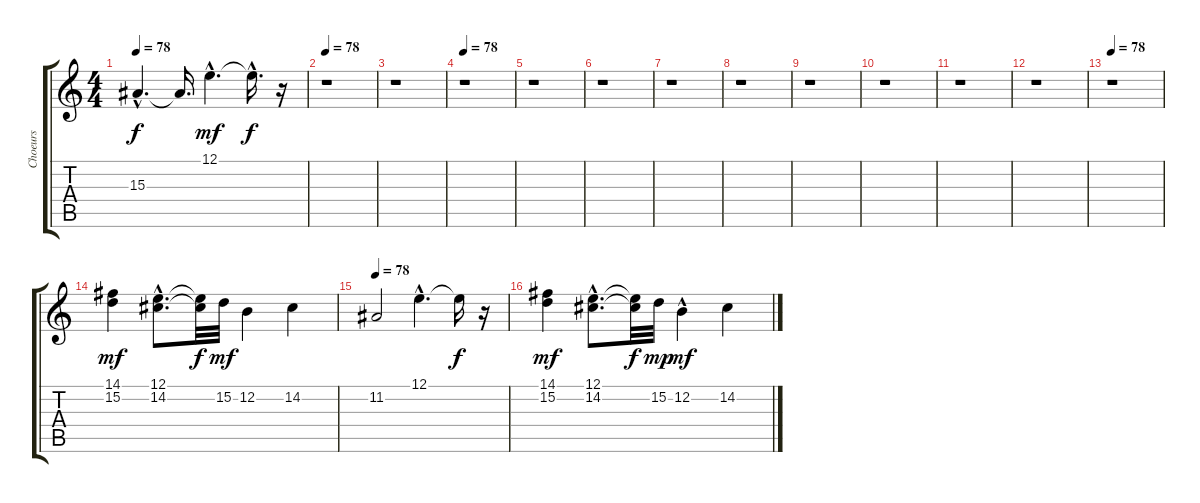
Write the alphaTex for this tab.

\track ("Choeurs" "Choeurs") {instrument choiraahs}
\staff {score tabs}
\tuning (E4 B3 G3 D3 A2 E2) {hide}
\ts (4 4)
\tempo 78
\clef g2
\ks c
15.3{hac}.4{d dy f} 15.3{t}.16{d} 12.1{hac}.4{d dy mf} 12.1{hac t}.16{d dy f} r.16 |
\tempo 78
r.1 |
r.1 |
\tempo 78
r.1 |
r.1 |
r.1 |
r.1 |
r.1 |
r.1 |
r.1 |
r.1 |
r.1 |
\tempo 78
r.1 |
(14.1 15.2).4{dy mf} (12.1{hac} 14.2{hac}).8{d} (12.1{t} 14.2{t}).32{dy f} 15.2.32{dy mf} 12.2.4 14.2.4 |
\tempo 78
11.2.2 12.1{hac}.4{d} 12.1{t}.16{dy f} r.16 |
(14.1 15.2).4{dy mf} (12.1{hac} 14.2{hac}).8{d} (12.1{t} 14.2{t}).32{dy f} 15.2.32{dy mp} 12.2{hac}.4{dy mf} 14.2.4
